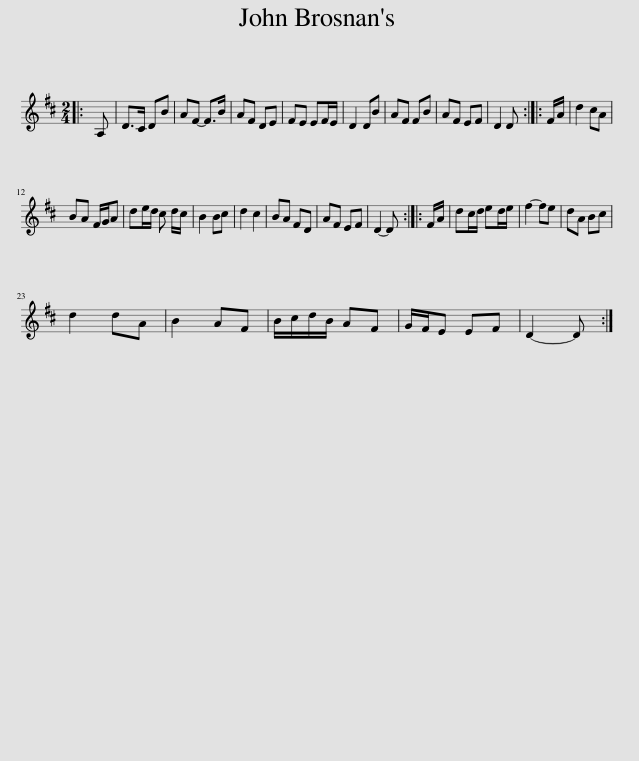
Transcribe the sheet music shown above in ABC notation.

X:1
L:1/8
M:2/4
I:linebreak $
K:D
V:1 treble
V:1
|: A, | D>C DB | AF- F>B | AF DE | FE EF/E/ | %5
 D2 DB | AF FB | AF EF | D2 D :: F/A/ | %10
 d2 cA |$ BA F/G/A | de/d/ c d/c/ | B2 Bc | d2 c2 | %15
 BA FD | AF EF | D2- D :: F/A/ | dc/d/ ed/e/ | %20
 f2- fe | dA Bc |$ d2 dA | B2 AF | B/c/d/B/ AF | %25
 G/F/E EF | D2- D :| %27
